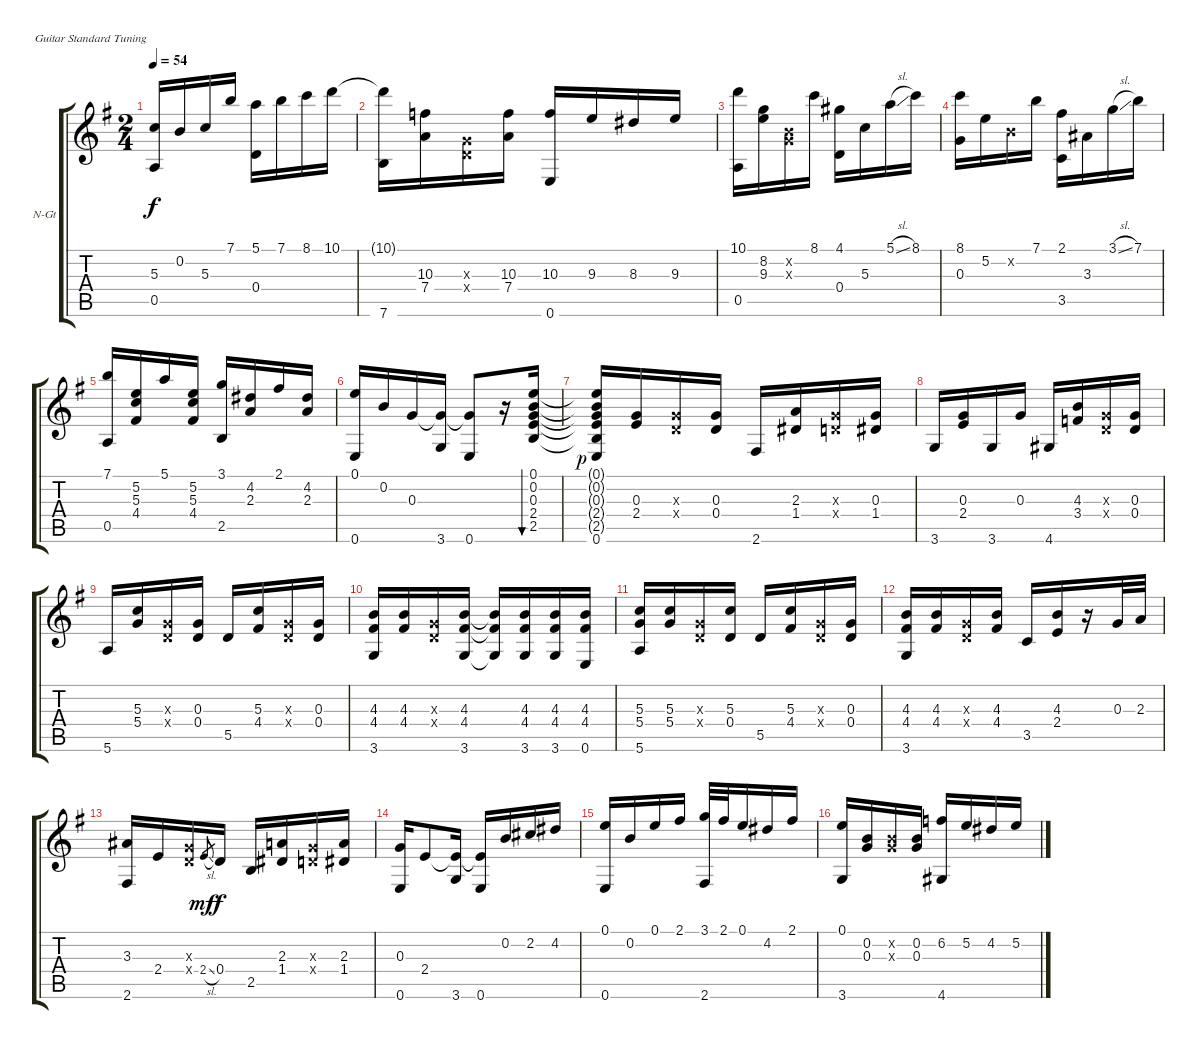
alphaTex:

\defaultSystemsLayout 4
\bracketExtendMode groupsimilarinstruments
\firstSystemTrackNameOrientation horizontal
\otherSystemsTrackNameOrientation horizontal
\track ("Guitar" "N-Gt") {instrument acousticguitarnylon}
\staff {score tabs}
\tuning (E4 B3 G3 D3 A2 E2)
\ts (2 4)
\tempo 54
\clef g2
\ks g
(5.3 0.5).16{dy f} 0.2.16 5.3.16 7.1.16 (5.1 0.4).16 7.1.16 8.1.16 10.1.16 |
(10.1{t} 7.6).16 (10.3 7.4).16 (0.3{x} 0.4{x}).16 (10.3 7.4).16 (10.3 0.6).16 9.3.16 8.3.16 9.3.16 |
(10.1 0.5).16 (8.2 9.3).16 (0.2{x} 0.3{x}).16 8.1.16 (4.1 0.4).16 5.3.16 5.1{sl}.16 8.1.16 |
(8.1 0.3).16 5.2.16 0.2{x}.16 7.1.16 (2.1 3.5).16 3.3.16 3.1{sl}.16 7.1.16 |
(7.1 0.5).16 (5.2 5.3 4.4).16 5.1.16 (5.2 5.3 4.4).16 (3.1 2.5).16 (4.2 2.3).16 2.1.16 (4.2 2.3).16 |
(0.1 0.6).16 0.2.16 0.3.16 (3.6 0.3{t}).16 (0.3{t} 0.6).8 r.16 (0.1 0.2 0.3 2.4 2.5).16{bu 120} |
(0.1{t} 0.2{t} 0.3{t} 2.4{t} 2.5{t} 0.6{rf 1}).16 (0.3 2.4).16 (0.3{x} 0.4{x}).16 (0.3 0.4).16 2.6.16 (2.3 1.4).16 (0.3{x} 0.4{x}).16 (0.3 1.4).16 |
3.6.16 (0.3 2.4).16 3.6.16 0.3.16 4.6.16 (4.3 3.4).16 (0.3{x} 0.4{x}).16 (0.3 0.4).16 |
5.6.16 (5.3 5.4).16 (0.3{x} 0.4{x}).16 (0.3 0.4).16 5.5.16 (5.3 4.4).16 (0.3{x} 0.4{x}).16 (0.3 0.4).16 |
(4.3 4.4 3.6).16 (4.3 4.4).16 (0.3{x} 0.4{x}).16 (4.3 4.4 3.6).16 (4.3{t} 4.4{t} 3.6{t}).16 (4.3 4.4 3.6).16 (4.3 4.4 3.6).16 (4.3 4.4 0.6).16 |
(5.3 5.4 5.6).16 (5.3 5.4).16 (0.3{x} 0.4{x}).16 (5.3 0.4).16 5.5.16 (5.3 4.4).16 (0.3{x} 0.4{x}).16 (0.3 0.4).16 |
(4.3 4.4 3.6).16 (4.3 4.4).16 (0.3{x} 0.4{x}).16 (4.3 4.4).16 3.5.16 (4.3 2.4).16 r.16 0.3.32 2.3.32 |
(3.3 2.6).16 2.4.16 (0.3{x} 0.4{x}).16 2.4{sl}.8{gr dy mf} 0.4.16{dy f} 2.5.16 (2.3 1.4).16 (0.3{x} 0.4{x}).16 (2.3 1.4).16 |
(0.3 0.6).16 2.4.8 (2.4{t} 3.6).16 (2.4{t} 0.6).16 0.2.16 2.2.16 4.2.16 |
(0.1 0.6).16 0.2.16 0.1.16 2.1.16 (3.1 2.6).32 2.1.32 0.1.16 4.2.16 2.1.16 |
(0.1 3.6).16 (0.2 0.3).16 (0.2{x} 0.3{x}).16 (0.2 0.3).16 (6.2 4.6).16 5.2.16 4.2.16 5.2.16
